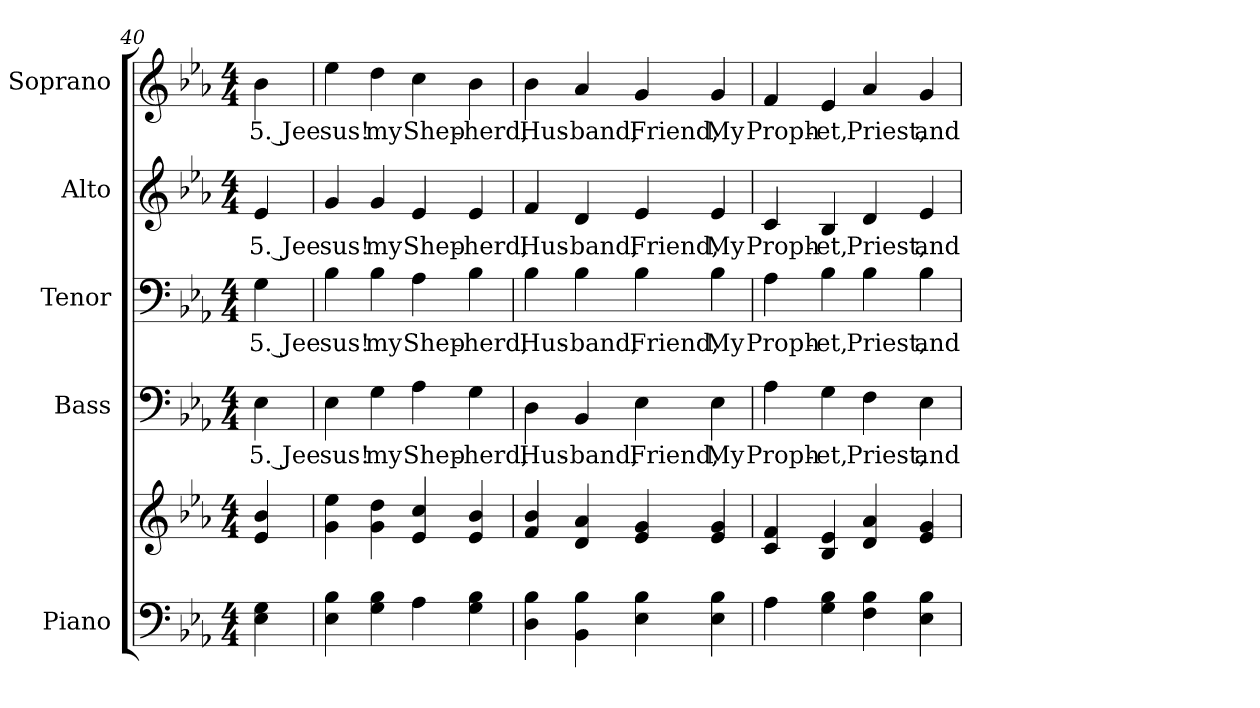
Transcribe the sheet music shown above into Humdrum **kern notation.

**kern	**kern	**kern	**text	**kern	**text	**kern	**text	**kern	**text
*part5	*part5	*part4	*part4	*part3	*part3	*part2	*part2	*part1	*part1
*staff6	*staff5	*staff4	*staff4	*staff3	*staff3	*staff2	*staff2	*staff1	*staff1
*I"Piano	*	*I"Bass	*	*I"Tenor	*	*I"Alto	*	*I"Soprano	*
*I'Pno.	*	*I'B.	*	*I'T.	*	*I'A.	*	*I'S.	*
!!LO:PB:g=z
*clefF4	*clefG2	*clefF4	*	*clefF4	*	*clefG2	*	*clefG2	*
*k[b-e-a-]	*k[b-e-a-]	*k[b-e-a-]	*	*k[b-e-a-]	*	*k[b-e-a-]	*	*k[b-e-a-]	*
*E-:	*E-:	*E-:	*	*E-:	*	*E-:	*	*E-:	*
*M4/4	*M4/4	*M4/4	*	*M4/4	*	*M4/4	*	*M4/4	*
=40	=40	=40	=40	=40	=40	=40	=40	=40	=40
!	!	!	!LO:LY:b:color=#000000	!	!	!	!	!	!
!	!	!	!	!	!LO:LY:b:color=#000000	!	!	!	!
!	!	!	!	!	!	!	!LO:LY:b:color=#000000	!	!
!	!	!	!	!	!	!	!	!	!LO:LY:b:color=#000000
4E-i\ 4Gi	4e-i/ 4b-i	4E-i\	5. Jee	4Gi\	5. Jee	4e-i/	5. Jee	4b-i\	5. Jee
=41	=41	=41	=41	=41	=41	=41	=41	=41	=41
!	!	!	!LO:LY:b:color=#000000	!	!	!	!	!	!
!	!	!	!	!	!LO:LY:b:color=#000000	!	!	!	!
!	!	!	!	!	!	!	!LO:LY:b:color=#000000	!	!
!	!	!	!	!	!	!	!	!	!LO:LY:b:color=#000000
4E-i\ 4B-i	4gi\ 4ee-i	4E-i\	sus!	4B-i\	sus!	4gi/	sus!	4ee-i\	sus!
!	!	!	!LO:LY:b:color=#000000	!	!	!	!	!	!
!	!	!	!	!	!LO:LY:b:color=#000000	!	!	!	!
!	!	!	!	!	!	!	!LO:LY:b:color=#000000	!	!
!	!	!	!	!	!	!	!	!	!LO:LY:b:color=#000000
4Gi\ 4B-i	4gi\ 4ddi	4Gi\	my	4B-i\	my	4gi/	my	4ddi\	my
!	!	!	!LO:LY:b:color=#000000	!	!	!	!	!	!
!	!	!	!	!	!LO:LY:b:color=#000000	!	!	!	!
!	!	!	!	!	!	!	!LO:LY:b:color=#000000	!	!
!	!	!	!	!	!	!	!	!	!LO:LY:b:color=#000000
4A-i\	4e-i/ 4cci	4A-i\	Shep-	4A-i\	Shep-	4e-i/	Shep-	4cci\	Shep-
!	!	!	!LO:LY:b:color=#000000	!	!	!	!	!	!
!	!	!	!	!	!LO:LY:b:color=#000000	!	!	!	!
!	!	!	!	!	!	!	!LO:LY:b:color=#000000	!	!
!	!	!	!	!	!	!	!	!	!LO:LY:b:color=#000000
4Gi\ 4B-i	4e-i/ 4b-i	4Gi\	-herd,	4B-i\	-herd,	4e-i/	-herd,	4b-i\	-herd,
=42	=42	=42	=42	=42	=42	=42	=42	=42	=42
!	!	!	!LO:LY:b:color=#000000	!	!	!	!	!	!
!	!	!	!	!	!LO:LY:b:color=#000000	!	!	!	!
!	!	!	!	!	!	!	!LO:LY:b:color=#000000	!	!
!	!	!	!	!	!	!	!	!	!LO:LY:b:color=#000000
4Di\ 4B-i	4fi/ 4b-i	4Di\	Hus-	4B-i\	Hus-	4fi/	Hus-	4b-i\	Hus-
!	!	!	!LO:LY:b:color=#000000	!	!	!	!	!	!
!	!	!	!	!	!LO:LY:b:color=#000000	!	!	!	!
!	!	!	!	!	!	!	!LO:LY:b:color=#000000	!	!
!	!	!	!	!	!	!	!	!	!LO:LY:b:color=#000000
4BB-i\ 4B-i	4di/ 4a-i	4BB-i/	-band,	4B-i\	-band,	4di/	-band,	4a-i/	-band,
!	!	!	!LO:LY:b:color=#000000	!	!	!	!	!	!
!	!	!	!	!	!LO:LY:b:color=#000000	!	!	!	!
!	!	!	!	!	!	!	!LO:LY:b:color=#000000	!	!
!	!	!	!	!	!	!	!	!	!LO:LY:b:color=#000000
4E-i\ 4B-i	4e-i/ 4gi	4E-i\	Friend,	4B-i\	Friend,	4e-i/	Friend,	4gi/	Friend,
!	!	!	!LO:LY:b:color=#000000	!	!	!	!	!	!
!	!	!	!	!	!LO:LY:b:color=#000000	!	!	!	!
!	!	!	!	!	!	!	!LO:LY:b:color=#000000	!	!
!	!	!	!	!	!	!	!	!	!LO:LY:b:color=#000000
4E-i\ 4B-i	4e-i/ 4gi	4E-i\	My	4B-i\	My	4e-i/	My	4gi/	My
!!LO:PB:g=z
=43	=43	=43	=43	=43	=43	=43	=43	=43	=43
!	!	!	!LO:LY:b:color=#000000	!	!	!	!	!	!
!	!	!	!	!	!LO:LY:b:color=#000000	!	!	!	!
!	!	!	!	!	!	!	!LO:LY:b:color=#000000	!	!
!	!	!	!	!	!	!	!	!	!LO:LY:b:color=#000000
4A-i\	4ci/ 4fi	4A-i\	Proph-	4A-i\	Proph-	4ci/	Proph-	4fi/	Proph-
!	!	!	!LO:LY:b:color=#000000	!	!	!	!	!	!
!	!	!	!	!	!LO:LY:b:color=#000000	!	!	!	!
!	!	!	!	!	!	!	!LO:LY:b:color=#000000	!	!
!	!	!	!	!	!	!	!	!	!LO:LY:b:color=#000000
4Gi\ 4B-i	4B-i/ 4e-i	4Gi\	-et,	4B-i\	-et,	4B-i/	-et,	4e-i/	-et,
!	!	!	!LO:LY:b:color=#000000	!	!	!	!	!	!
!	!	!	!	!	!LO:LY:b:color=#000000	!	!	!	!
!	!	!	!	!	!	!	!LO:LY:b:color=#000000	!	!
!	!	!	!	!	!	!	!	!	!LO:LY:b:color=#000000
4Fi\ 4B-i	4di/ 4a-i	4Fi\	Priest,	4B-i\	Priest,	4di/	Priest,	4a-i/	Priest,
!	!	!	!LO:LY:b:color=#000000	!	!	!	!	!	!
!	!	!	!	!	!LO:LY:b:color=#000000	!	!	!	!
!	!	!	!	!	!	!	!LO:LY:b:color=#000000	!	!
!	!	!	!	!	!	!	!	!	!LO:LY:b:color=#000000
4E-i\ 4B-i	4e-i/ 4gi	4E-i\	and	4B-i\	and	4e-i/	and	4gi/	and
=	=	=	=	=	=	=	=	=	=
*-	*-	*-	*-	*-	*-	*-	*-	*-	*-
